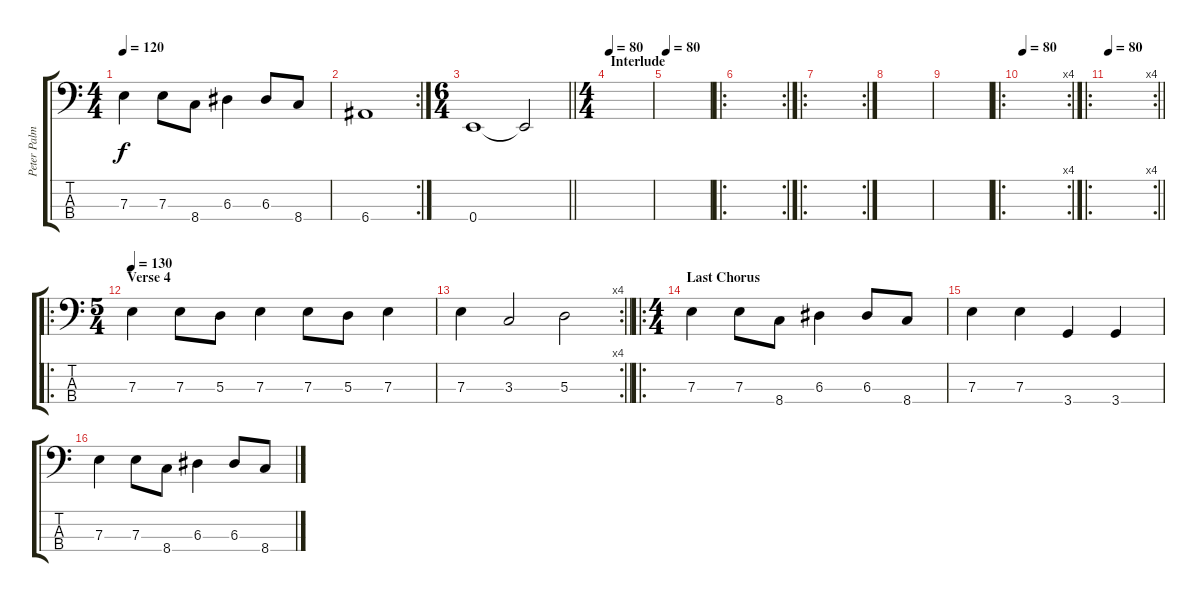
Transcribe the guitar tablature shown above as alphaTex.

\track ("Peter Palmdahl" "Peter Palm") {instrument electricbassfinger}
\staff {score tabs}
\tuning (G2 D2 A1 E1) {hide}
\ts (4 4)
\tempo 120
\clef f4
\ks c
7.3.4{dy f} 7.3.8 8.4.8 6.3.4 6.3.8 8.4.8 |
\rc 2
6.4.1 |
\ts (6 4)
\barLineRight lightlight
0.4.1 0.4{t}.2 |
\ts (4 4)
\section ("" "Interlude")
\tempo 80
|
\tempo 80
|
\ro
\rc 2
|
\ro
\rc 2
|
|
|
\ro
\rc 4
\tempo 80
|
\ro
\rc 4
\tempo 80
\barLineRight lightlight
|
\ro
\ts (5 4)
\section ("" "Verse 4")
\tempo 130
7.3.4 7.3.8 5.3.8 7.3.4 7.3.8 5.3.8 7.3.4 |
\rc 4
\barLineRight lightlight
7.3.4 3.3.2 5.3.2 |
\ro
\ts (4 4)
\section ("" "Last Chorus")
7.3.4 7.3.8 8.4.8 6.3.4 6.3.8 8.4.8 |
7.3.4 7.3.4 3.4.4 3.4.4 |
7.3.4 7.3.8 8.4.8 6.3.4 6.3.8 8.4.8
